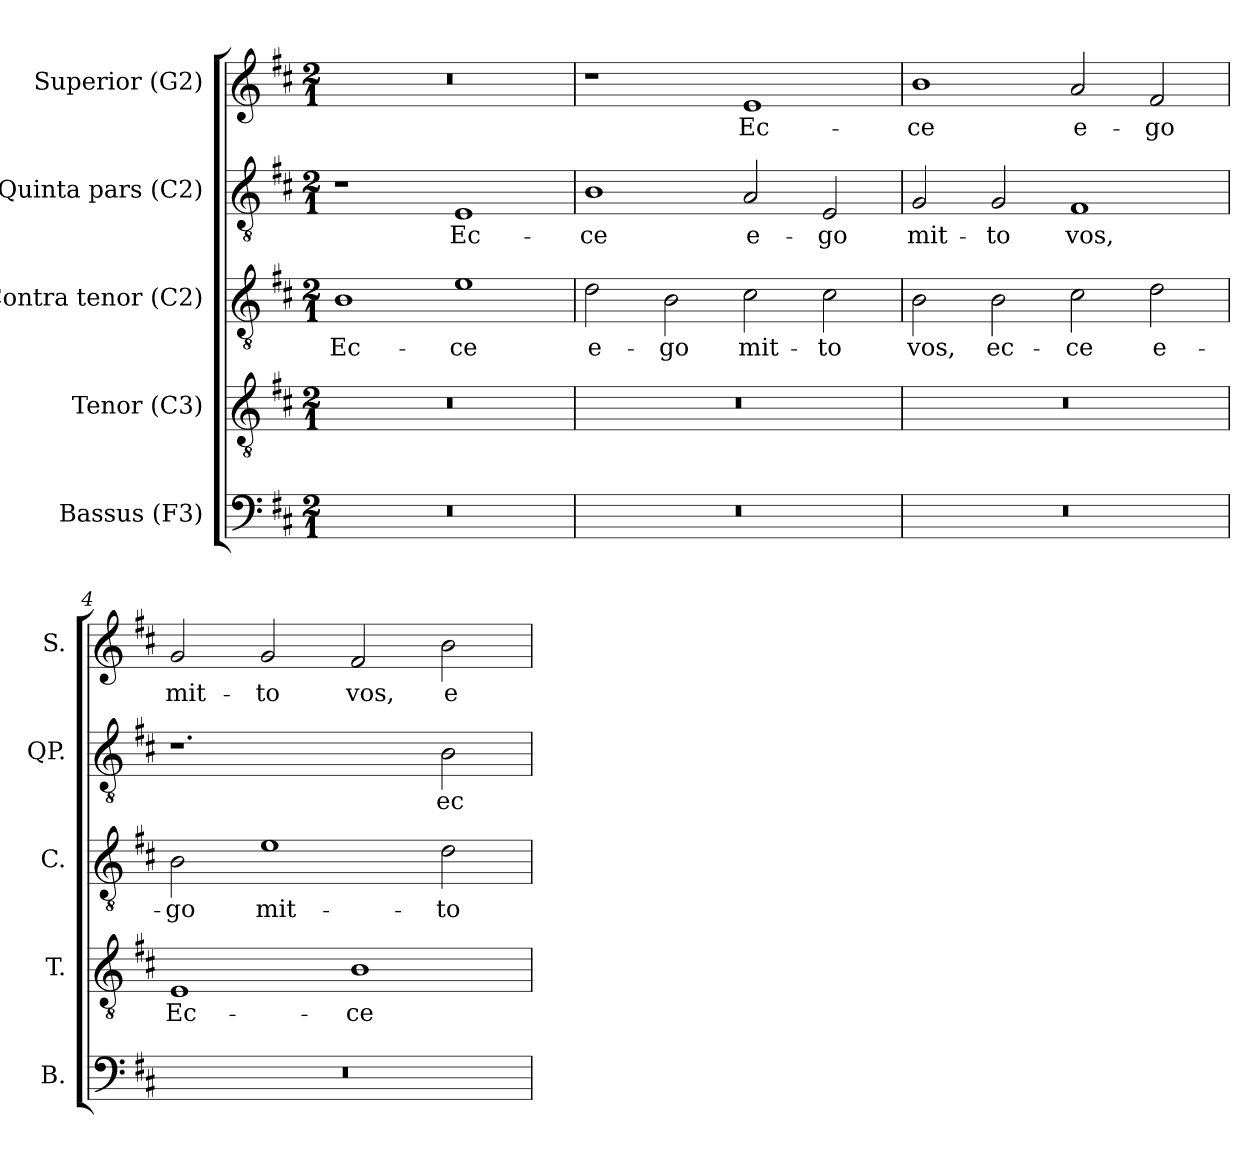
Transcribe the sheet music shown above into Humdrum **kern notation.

**kern	**kern	**text	**kern	**text	**kern	**text	**kern	**text
*part5	*part4	*part4	*part3	*part3	*part2	*part2	*part1	*part1
*staff5	*staff4	*staff4	*staff3	*staff3	*staff2	*staff2	*staff1	*staff1
*I"Bassus (F3)	*I"Tenor (C3)	*	*I"Contra tenor (C2)	*	*I"Quinta pars (C2)	*	*I"Superior (G2)	*
*I'B.	*I'T.	*	*I'C.	*	*I'QP.	*	*I'S.	*
!!LO:PB:g=z
*clefF4	*clefGv2	*	*clefGv2	*	*clefGv2	*	*clefG2	*
*	*ITrd7c12	*	*ITrd7c12	*	*ITrd7c12	*	*	*
*k[f#c#]	*k[f#c#]	*	*k[f#c#]	*	*k[f#c#]	*	*k[f#c#]	*
*D:	*D:	*	*D:	*	*D:	*	*D:	*
*M2/1	*M2/1	*	*M2/1	*	*M2/1	*	*M2/1	*
=1	=1	=1	=1	=1	=1	=1	=1	=1
!LO:N:vis=1	!LO:N:vis=1	!	!	!	!	!	!	!
!	!	!	!	!LO:LY:b:color=#000000	!	!	!LO:N:vis=1	!
0r	0r	.	1BBi	Ec-	1r	.	0r	.
!	!	!	!	!LO:LY:b:color=#000000	!	!	!	!
!	!	!	!	!	!	!LO:LY:b:color=#000000	!	!
.	.	.	1Ei	-ce	1EEi	Ec-	.	.
=2	=2	=2	=2	=2	=2	=2	=2	=2
!LO:N:vis=1	!LO:N:vis=1	!	!	!	!	!	!	!
!	!	!	!	!LO:LY:b:color=#000000	!	!	!	!
!	!	!	!	!	!	!LO:LY:b:color=#000000	!	!
0r	0r	.	2Di\	e-	1BBi	-ce	1r	.
!	!	!	!	!LO:LY:b:color=#000000	!	!	!	!
.	.	.	2BBi\	-go	.	.	.	.
!	!	!	!	!LO:LY:b:color=#000000	!	!	!	!
!	!	!	!	!	!	!LO:LY:b:color=#000000	!	!
!	!	!	!	!	!	!	!	!LO:LY:b:color=#000000
.	.	.	2C#i\	mit-	2AAi/	e-	1ei	Ec-
!	!	!	!	!LO:LY:b:color=#000000	!	!	!	!
!	!	!	!	!	!	!LO:LY:b:color=#000000	!	!
.	.	.	2C#i\	-to	2EEi/	-go	.	.
=3	=3	=3	=3	=3	=3	=3	=3	=3
!LO:N:vis=1	!LO:N:vis=1	!	!	!	!	!	!	!
!	!	!	!	!LO:LY:b:color=#000000	!	!	!	!
!	!	!	!	!	!	!LO:LY:b:color=#000000	!	!
!	!	!	!	!	!	!	!	!LO:LY:b:color=#000000
0r	0r	.	2BBi\	vos,	2GGi/	mit-	1bi	-ce
!	!	!	!	!LO:LY:b:color=#000000	!	!	!	!
!	!	!	!	!	!	!LO:LY:b:color=#000000	!	!
.	.	.	2BBi\	ec-	2GGi/	-to	.	.
!	!	!	!	!LO:LY:b:color=#000000	!	!	!	!
!	!	!	!	!	!	!LO:LY:b:color=#000000	!	!
!	!	!	!	!	!	!	!	!LO:LY:b:color=#000000
.	.	.	2C#i\	-ce	1FF#i	vos,	2ai/	e-
!	!	!	!	!LO:LY:b:color=#000000	!	!	!	!
!	!	!	!	!	!	!	!	!LO:LY:b:color=#000000
.	.	.	2Di\	e-	.	.	2f#i/	-go
=4	=4	=4	=4	=4	=4	=4	=4	=4
!LO:N:vis=1	!	!	!	!	!	!	!	!
!	!	!LO:LY:b:color=#000000	!	!	!	!	!	!
!	!	!	!	!LO:LY:b:color=#000000	!	!	!	!
!	!	!	!	!	!	!	!	!LO:LY:b:color=#000000
0r	1EEi	Ec-	2BBi\	-go	1.r	.	2gi/	mit-
!	!	!	!	!LO:LY:b:color=#000000	!	!	!	!
!	!	!	!	!	!	!	!	!LO:LY:b:color=#000000
.	.	.	1Ei	mit-	.	.	2gi/	-to
!	!	!LO:LY:b:color=#000000	!	!	!	!	!	!
!	!	!	!	!	!	!	!	!LO:LY:b:color=#000000
.	1BBi	-ce	.	.	.	.	2f#i/	vos,
!	!	!	!	!LO:LY:b:color=#000000	!	!	!	!
!	!	!	!	!	!	!LO:LY:b:color=#000000	!	!
!	!	!	!	!	!	!	!	!LO:LY:b:color=#000000
.	.	.	2Di\	-to	2BBi\	ec-	2bi\	e-
=	=	=	=	=	=	=	=	=
*-	*-	*-	*-	*-	*-	*-	*-	*-
